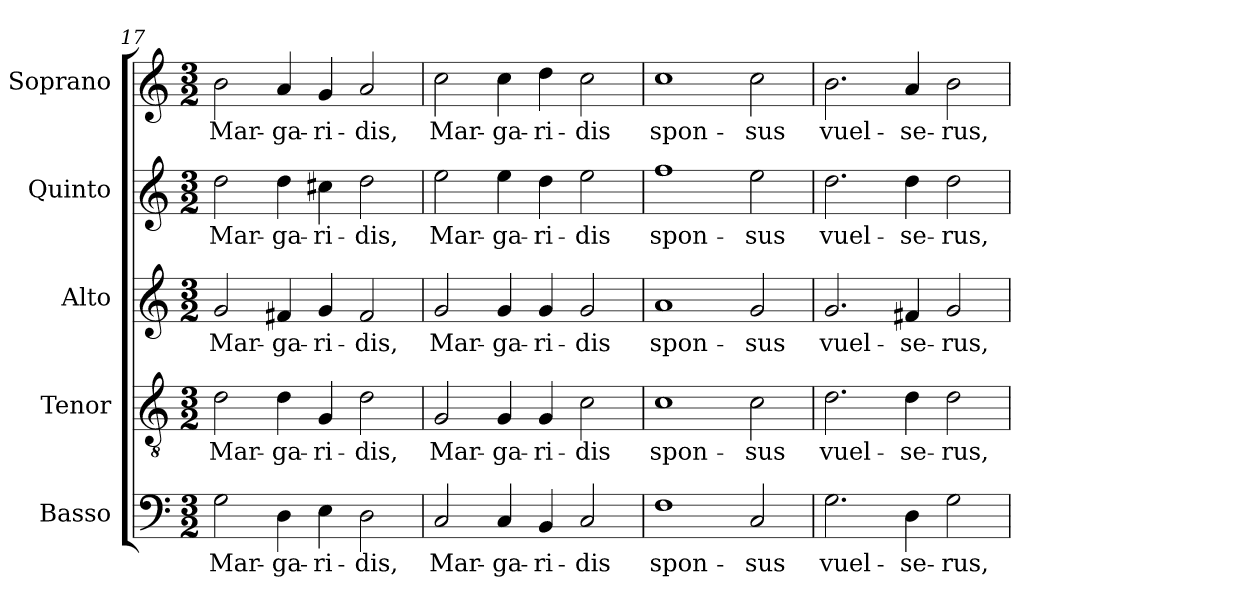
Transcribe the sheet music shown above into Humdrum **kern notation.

**kern	**text	**kern	**text	**kern	**text	**kern	**text	**kern	**text
*part5	*part5	*part4	*part4	*part3	*part3	*part2	*part2	*part1	*part1
*staff5	*staff5	*staff4	*staff4	*staff3	*staff3	*staff2	*staff2	*staff1	*staff1
*I"Basso	*	*I"Tenor	*	*I"Alto	*	*I"Quinto	*	*I"Soprano	*
*I'B.	*	*I'T.	*	*I'A.	*	*I'Q.	*	*I'S.	*
*clefF4	*	*clefGv2	*	*clefG2	*	*clefG2	*	*clefG2	*
*	*	*ITrd7c12	*	*	*	*	*	*	*
*k[]	*	*k[]	*	*k[]	*	*k[]	*	*k[]	*
*C:	*	*C:	*	*C:	*	*C:	*	*C:	*
*M3/2	*	*M3/2	*	*M3/2	*	*M3/2	*	*M3/2	*
=17	=17	=17	=17	=17	=17	=17	=17	=17	=17
!	!LO:LY:b:color=#000000	!	!	!	!	!	!	!	!
!	!	!	!LO:LY:b:color=#000000	!	!	!	!	!	!
!	!	!	!	!	!LO:LY:b:color=#000000	!	!	!	!
!	!	!	!	!	!	!	!LO:LY:b:color=#000000	!	!
!	!	!	!	!	!	!	!	!	!LO:LY:b:color=#000000
2Gi\	Mar-	2Di\	Mar-	2gi/	Mar-	2ddi\	Mar-	2bi\	Mar-
!	!LO:LY:b:color=#000000	!	!	!	!	!	!	!	!
!	!	!	!LO:LY:b:color=#000000	!	!	!	!	!	!
!	!	!	!	!	!LO:LY:b:color=#000000	!	!	!	!
!	!	!	!	!	!	!	!LO:LY:b:color=#000000	!	!
!	!	!	!	!	!	!	!	!	!LO:LY:b:color=#000000
4Di\	-ga-	4Di\	-ga-	4f#Xi/	-ga-	4ddi\	-ga-	4ai/	-ga-
!	!LO:LY:b:color=#000000	!	!	!	!	!	!	!	!
!	!	!	!LO:LY:b:color=#000000	!	!	!	!	!	!
!	!	!	!	!	!LO:LY:b:color=#000000	!	!	!	!
!	!	!	!	!	!	!	!LO:LY:b:color=#000000	!	!
!	!	!	!	!	!	!	!	!	!LO:LY:b:color=#000000
4Ei\	-ri-	4GGi/	-ri-	4gi/	-ri-	4cc#Xi\	-ri-	4gi/	-ri-
!	!LO:LY:b:color=#000000	!	!	!	!	!	!	!	!
!	!	!	!LO:LY:b:color=#000000	!	!	!	!	!	!
!	!	!	!	!	!LO:LY:b:color=#000000	!	!	!	!
!	!	!	!	!	!	!	!LO:LY:b:color=#000000	!	!
!	!	!	!	!	!	!	!	!	!LO:LY:b:color=#000000
2Di\	-dis,	2Di\	-dis,	2f#i/	-dis,	2ddi\	-dis,	2ai/	-dis,
=18	=18	=18	=18	=18	=18	=18	=18	=18	=18
!	!LO:LY:b:color=#000000	!	!	!	!	!	!	!	!
!	!	!	!LO:LY:b:color=#000000	!	!	!	!	!	!
!	!	!	!	!	!LO:LY:b:color=#000000	!	!	!	!
!	!	!	!	!	!	!	!LO:LY:b:color=#000000	!	!
!	!	!	!	!	!	!	!	!	!LO:LY:b:color=#000000
2Ci/	Mar-	2GGi/	Mar-	2gi/	Mar-	2eei\	Mar-	2cci\	Mar-
!	!LO:LY:b:color=#000000	!	!	!	!	!	!	!	!
!	!	!	!LO:LY:b:color=#000000	!	!	!	!	!	!
!	!	!	!	!	!LO:LY:b:color=#000000	!	!	!	!
!	!	!	!	!	!	!	!LO:LY:b:color=#000000	!	!
!	!	!	!	!	!	!	!	!	!LO:LY:b:color=#000000
4Ci/	-ga-	4GGi/	-ga-	4gi/	-ga-	4eei\	-ga-	4cci\	-ga-
!	!LO:LY:b:color=#000000	!	!	!	!	!	!	!	!
!	!	!	!LO:LY:b:color=#000000	!	!	!	!	!	!
!	!	!	!	!	!LO:LY:b:color=#000000	!	!	!	!
!	!	!	!	!	!	!	!LO:LY:b:color=#000000	!	!
!	!	!	!	!	!	!	!	!	!LO:LY:b:color=#000000
4BBi/	-ri-	4GGi/	-ri-	4gi/	-ri-	4ddi\	-ri-	4ddi\	-ri-
!	!LO:LY:b:color=#000000	!	!	!	!	!	!	!	!
!	!	!	!LO:LY:b:color=#000000	!	!	!	!	!	!
!	!	!	!	!	!LO:LY:b:color=#000000	!	!	!	!
!	!	!	!	!	!	!	!LO:LY:b:color=#000000	!	!
!	!	!	!	!	!	!	!	!	!LO:LY:b:color=#000000
2Ci/	-dis	2Ci\	-dis	2gi/	-dis	2eei\	-dis	2cci\	-dis
=19	=19	=19	=19	=19	=19	=19	=19	=19	=19
!	!LO:LY:b:color=#000000	!	!	!	!	!	!	!	!
!	!	!	!LO:LY:b:color=#000000	!	!	!	!	!	!
!	!	!	!	!	!LO:LY:b:color=#000000	!	!	!	!
!	!	!	!	!	!	!	!LO:LY:b:color=#000000	!	!
!	!	!	!	!	!	!	!	!	!LO:LY:b:color=#000000
1Fi	spon-	1Ci	spon-	1ai	spon-	1ffi	spon-	1cci	spon-
!	!LO:LY:b:color=#000000	!	!	!	!	!	!	!	!
!	!	!	!LO:LY:b:color=#000000	!	!	!	!	!	!
!	!	!	!	!	!LO:LY:b:color=#000000	!	!	!	!
!	!	!	!	!	!	!	!LO:LY:b:color=#000000	!	!
!	!	!	!	!	!	!	!	!	!LO:LY:b:color=#000000
2Ci/	-sus	2Ci\	-sus	2gi/	-sus	2eei\	-sus	2cci\	-sus
=20	=20	=20	=20	=20	=20	=20	=20	=20	=20
!	!LO:LY:b:color=#000000	!	!	!	!	!	!	!	!
!	!	!	!LO:LY:b:color=#000000	!	!	!	!	!	!
!	!	!	!	!	!LO:LY:b:color=#000000	!	!	!	!
!	!	!	!	!	!	!	!LO:LY:b:color=#000000	!	!
!	!	!	!	!	!	!	!	!	!LO:LY:b:color=#000000
2.Gi\	vuel-	2.Di\	vuel-	2.gi/	vuel-	2.ddi\	vuel-	2.bi\	vuel-
!	!LO:LY:b:color=#000000	!	!	!	!	!	!	!	!
!	!	!	!LO:LY:b:color=#000000	!	!	!	!	!	!
!	!	!	!	!	!LO:LY:b:color=#000000	!	!	!	!
!	!	!	!	!	!	!	!LO:LY:b:color=#000000	!	!
!	!	!	!	!	!	!	!	!	!LO:LY:b:color=#000000
4Di\	-se-	4Di\	-se-	4f#Xi/	-se-	4ddi\	-se-	4ai/	-se-
!	!LO:LY:b:color=#000000	!	!	!	!	!	!	!	!
!	!	!	!LO:LY:b:color=#000000	!	!	!	!	!	!
!	!	!	!	!	!LO:LY:b:color=#000000	!	!	!	!
!	!	!	!	!	!	!	!LO:LY:b:color=#000000	!	!
!	!	!	!	!	!	!	!	!	!LO:LY:b:color=#000000
2Gi\	-rus,	2Di\	-rus,	2gi/	-rus,	2ddi\	-rus,	2bi\	-rus,
=	=	=	=	=	=	=	=	=	=
*-	*-	*-	*-	*-	*-	*-	*-	*-	*-
